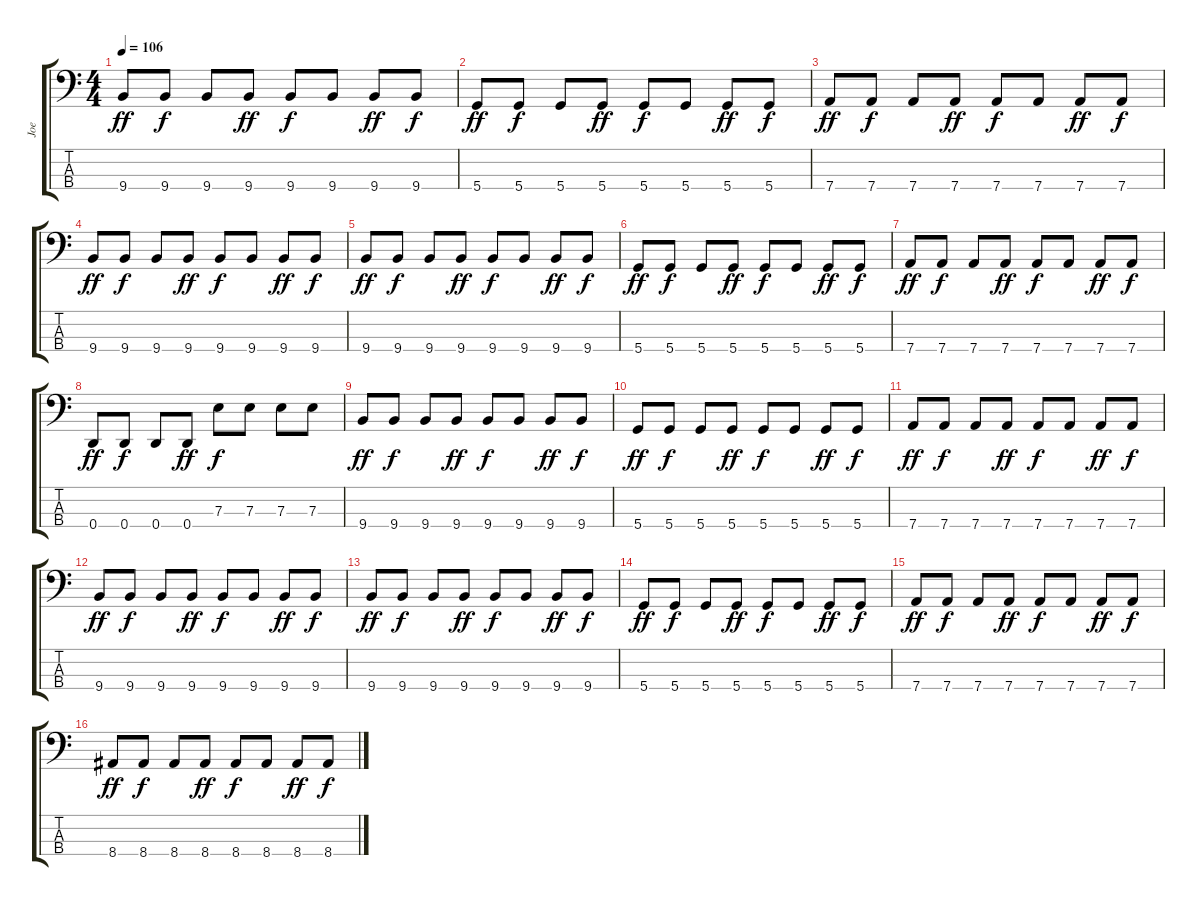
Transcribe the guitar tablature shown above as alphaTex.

\track ("Joe" "Joe") {instrument electricbassfinger}
\staff {score tabs}
\tuning (G2 D2 A1 D1) {hide}
\ts (4 4)
\tempo 106
\clef f4
\ks c
9.4.8{dy ff} 9.4.8{dy f} 9.4.8 9.4.8{dy ff} 9.4.8{dy f} 9.4.8 9.4.8{dy ff} 9.4.8{dy f} |
5.4.8{dy ff} 5.4.8{dy f} 5.4.8 5.4.8{dy ff} 5.4.8{dy f} 5.4.8 5.4.8{dy ff} 5.4.8{dy f} |
7.4.8{dy ff} 7.4.8{dy f} 7.4.8 7.4.8{dy ff} 7.4.8{dy f} 7.4.8 7.4.8{dy ff} 7.4.8{dy f} |
9.4.8{dy ff} 9.4.8{dy f} 9.4.8 9.4.8{dy ff} 9.4.8{dy f} 9.4.8 9.4.8{dy ff} 9.4.8{dy f} |
9.4.8{dy ff} 9.4.8{dy f} 9.4.8 9.4.8{dy ff} 9.4.8{dy f} 9.4.8 9.4.8{dy ff} 9.4.8{dy f} |
5.4.8{dy ff} 5.4.8{dy f} 5.4.8 5.4.8{dy ff} 5.4.8{dy f} 5.4.8 5.4.8{dy ff} 5.4.8{dy f} |
7.4.8{dy ff} 7.4.8{dy f} 7.4.8 7.4.8{dy ff} 7.4.8{dy f} 7.4.8 7.4.8{dy ff} 7.4.8{dy f} |
0.4.8{dy ff} 0.4.8{dy f} 0.4.8 0.4.8{dy ff} 7.3.8{dy f} 7.3.8 7.3.8 7.3.8 |
9.4.8{dy ff} 9.4.8{dy f} 9.4.8 9.4.8{dy ff} 9.4.8{dy f} 9.4.8 9.4.8{dy ff} 9.4.8{dy f} |
5.4.8{dy ff} 5.4.8{dy f} 5.4.8 5.4.8{dy ff} 5.4.8{dy f} 5.4.8 5.4.8{dy ff} 5.4.8{dy f} |
7.4.8{dy ff} 7.4.8{dy f} 7.4.8 7.4.8{dy ff} 7.4.8{dy f} 7.4.8 7.4.8{dy ff} 7.4.8{dy f} |
9.4.8{dy ff} 9.4.8{dy f} 9.4.8 9.4.8{dy ff} 9.4.8{dy f} 9.4.8 9.4.8{dy ff} 9.4.8{dy f} |
9.4.8{dy ff} 9.4.8{dy f} 9.4.8 9.4.8{dy ff} 9.4.8{dy f} 9.4.8 9.4.8{dy ff} 9.4.8{dy f} |
5.4.8{dy ff} 5.4.8{dy f} 5.4.8 5.4.8{dy ff} 5.4.8{dy f} 5.4.8 5.4.8{dy ff} 5.4.8{dy f} |
7.4.8{dy ff} 7.4.8{dy f} 7.4.8 7.4.8{dy ff} 7.4.8{dy f} 7.4.8 7.4.8{dy ff} 7.4.8{dy f} |
8.4.8{dy ff} 8.4.8{dy f} 8.4.8 8.4.8{dy ff} 8.4.8{dy f} 8.4.8 8.4.8{dy ff} 8.4.8{dy f}
